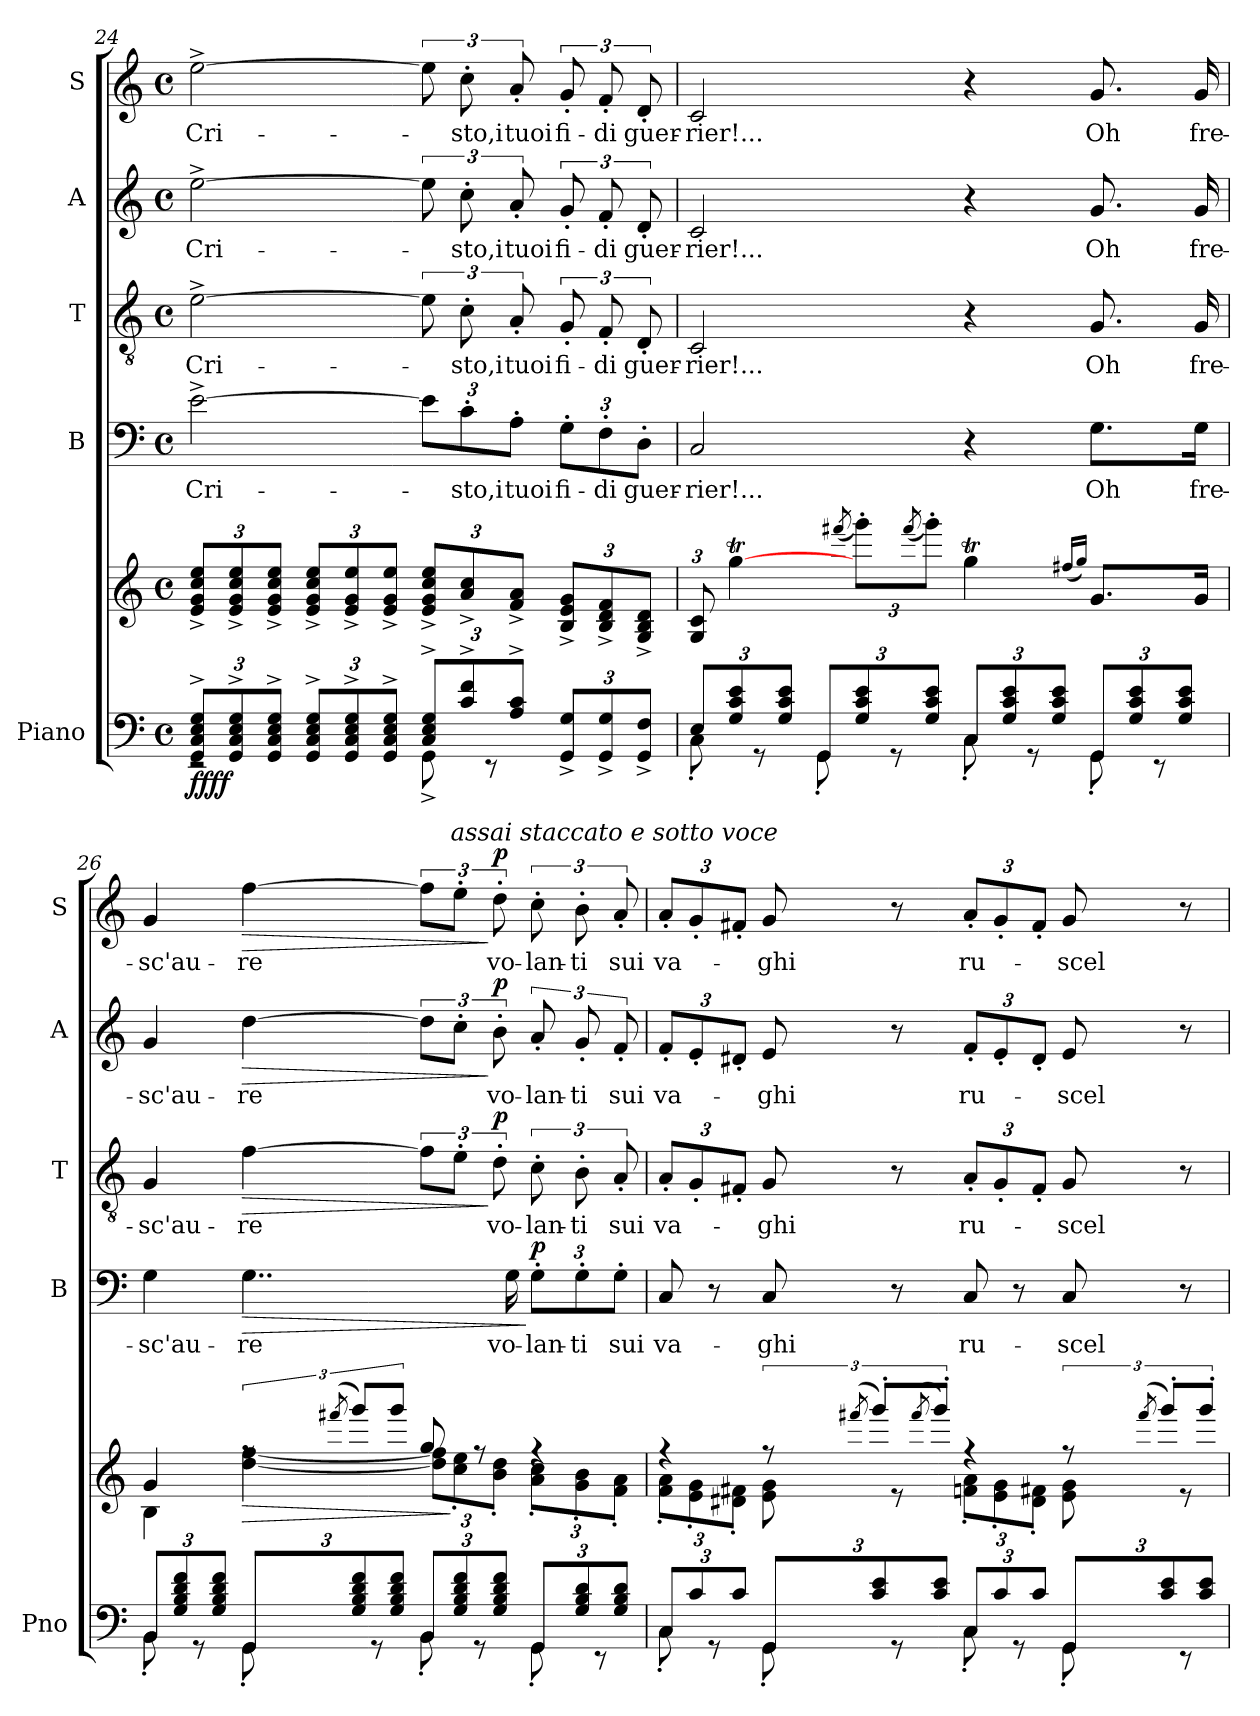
**kern	**kern	**dynam	**kern	**text	**dynam	**kern	**text	**dynam	**kern	**text	**dynam	**kern	**text	**dynam
*part5	*part5	*part5	*part4	*part4	*part4	*part3	*part3	*part3	*part2	*part2	*part2	*part1	*part1	*part1
*staff6	*staff5	*staff5/6	*staff4	*staff4	*staff4	*staff3	*staff3	*staff3	*staff2	*staff2	*staff2	*staff1	*staff1	*staff1
*I"Piano	*	*	*I"B	*	*	*I"T	*	*	*I"A	*	*	*I"S	*	*
*I'Pno	*	*	*I'B	*	*	*I'T	*	*	*I'A	*	*	*I'S	*	*
*clefF4	*clefG2	*	*clefF4	*	*	*clefGv2	*	*	*clefG2	*	*	*clefG2	*	*
*k[]	*k[]	*	*k[]	*	*	*k[]	*	*	*k[]	*	*	*k[]	*	*
*M4/4	*M4/4	*	*M4/4	*	*	*M4/4	*	*	*M4/4	*	*	*M4/4	*	*
*met(c)	*met(c)	*	*met(c)	*	*	*met(c)	*	*	*met(c)	*	*	*met(c)	*	*
*Xbrackettup	*Xbrackettup	*	*	*	*	*	*	*	*	*	*	*	*	*
=24	=24	=24	=24	=24	=24	=24	=24	=24	=24	=24	=24	=24	=24	=24
*^	*	*	*	*	*	*	*	*	*	*	*	*	*	*
!	!	!	!LO:DY:b=2	!	!	!	!	!	!	!	!	!	!	!	!
!	!	!	!LO:DY:n=1:b	!	!	!	!	!	!	!	!	!	!	!	!
12GG/^ 12C/^ 12E/^ 12G/^L	2rEE	12e/^ 12g/^ 12cc/^ 12ee/^L	ff ff	[2e^\	Cri-	.	[2e^\	Cri-	.	[2ee^\	Cri-	.	[2ee^\	Cri-	.
12GG/^ 12C/^ 12E/^ 12G/^	.	12e/^ 12g/^ 12cc/^ 12ee/^	.	.	.	.	.	.	.	.	.	.	.	.	.
12GG/^ 12C/^ 12E/^ 12G/^J	.	12e/^ 12g/^ 12cc/^ 12ee/^J	.	.	.	.	.	.	.	.	.	.	.	.	.
12GG/^ 12C/^ 12E/^ 12G/^L	.	12e/^ 12g/^ 12cc/^ 12ee/^L	.	.	.	.	.	.	.	.	.	.	.	.	.
12GG/^ 12C/^ 12E/^ 12G/^	.	12e/^ 12g/^ 12ee/^	.	.	.	.	.	.	.	.	.	.	.	.	.
12GG/^ 12C/^ 12E/^ 12G/^J	.	12e/^ 12g/^ 12ee/^J	.	.	.	.	.	.	.	.	.	.	.	.	.
12C/^ 12E/^ 12G/^L	8GG^\	12e/^ 12g/^ 12cc/^ 12ee/^L	.	12e\L]	.	.	12e\]	.	.	12ee\]	.	.	12ee\]	.	.
12c/^ 12f/^	.	12a/^ 12cc/^	.	12c'\	-sto,i	.	12c'\	-sto,i	.	12cc'\	-sto,i	.	12cc'\	-sto,i	.
.	8r	.	.	.	.	.	.	.	.	.	.	.	.	.	.
12A/^ 12c/^J	.	12f/^ 12a/^J	.	12A'\J	tuoi	.	12A'/	tuoi	.	12a'/	tuoi	.	12a'/	tuoi	.
12GG/^ 12G/^L	4ryy	12B/^ 12e/^ 12g/^L	.	12G'\L	fi-	.	12G'/	fi-	.	12g'/	fi-	.	12g'/	fi-	.
12GG/^ 12G/^	.	12B/^ 12d/^ 12f/^	.	12F'\	-di	.	12F'/	-di	.	12f'/	-di	.	12f'/	-di	.
12GG/^ 12F/^J	.	12G/^ 12B/^ 12d/^J	.	12D'\J	guer-	.	12D'/	guer-	.	12d'/	guer-	.	12d'/	guer-	.
!!LO:LB:g=z
=25	=25	=25	=25	=25	=25	=25	=25	=25	=25	=25	=25	=25	=25	=25	=25
12E/L	8C'\	12G/ 12c/	.	2C/	-rier!...	.	2C/	-rier!...	.	2c/	-rier!...	.	2c/	-rier!...	.
12G/ 12c/ 12e/	.	[4ggT\	.	.	.	.	.	.	.	.	.	.	.	.	.
.	8r	.	.	.	.	.	.	.	.	.	.	.	.	.	.
12G/ 12c/ 12e/J	.	.	.	.	.	.	.	.	.	.	.	.	.	.	.
12GG/L	8GG'\	.	.	.	.	.	.	.	.	.	.	.	.	.	.
.	.	(8qfff#X/	.	.	.	.	.	.	.	.	.	.	.	.	.
*	*	*brackettup	*	*	*	*	*	*	*	*	*	*	*	*	*
12G/ 12c/ 12e/	.	12ggg'\L)	.	.	.	.	.	.	.	.	.	.	.	.	.
.	8r	.	.	.	.	.	.	.	.	.	.	.	.	.	.
.	.	(8qfff#/	.	.	.	.	.	.	.	.	.	.	.	.	.
12G/ 12c/ 12e/J	.	12ggg'\J)	.	.	.	.	.	.	.	.	.	.	.	.	.
12C/L	8C'\	4ggT\	.	4r	.	.	4r	.	.	4r	.	.	4r	.	.
12G/ 12c/ 12e/	.	.	.	.	.	.	.	.	.	.	.	.	.	.	.
.	8r	.	.	.	.	.	.	.	.	.	.	.	.	.	.
12G/ 12c/ 12e/J	.	.	.	.	.	.	.	.	.	.	.	.	.	.	.
.	.	(16qff#X/LL	.	.	.	.	.	.	.	.	.	.	.	.	.
.	.	16qgg/JJ)	.	.	.	.	.	.	.	.	.	.	.	.	.
12GG/L	8GG'\	8.g/L	.	8.G\L	Oh	.	8.G/	Oh	.	8.g/	Oh	.	8.g/	Oh	.
12G/ 12c/ 12e/	.	.	.	.	.	.	.	.	.	.	.	.	.	.	.
.	8r	.	.	.	.	.	.	.	.	.	.	.	.	.	.
12G/ 12c/ 12e/J	.	.	.	.	.	.	.	.	.	.	.	.	.	.	.
.	.	16g/Jk	.	16G\Jk	fre-	.	16G/	fre-	.	16g/	fre-	.	16g/	fre-	.
=26	=26	=26	=26	=26	=26	=26	=26	=26	=26	=26	=26	=26	=26	=26	=26
*	*	*^	*	*	*	*	*	*	*	*	*	*	*	*	*
12BB/L	8BB'\	4g/	4B\	.	4G\	-sc'au-	.	4G/	-sc'au-	.	4g/	-sc'au-	.	4g/	-sc'au-	.
12G/ 12B/ 12d/ 12f/	.	.	.	.	.	.	.	.	.	.	.	.	.	.	.	.
.	8r	.	.	.	.	.	.	.	.	.	.	.	.	.	.	.
12G/ 12B/ 12d/ 12f/J	.	.	.	.	.	.	.	.	.	.	.	.	.	.	.	.
!	!	!	!	!LO:HP:b	!	!	!LO:HP:b	!	!	!LO:HP:b	!	!	!LO:HP:b	!	!	!LO:HP:b
12GG/L	8GG'\	12rff	[4dd\ [4ff\	>	4..G\	-re	>	[4f\	-re	>	[4dd\	-re	>	[4ff\	-re	>
.	.	(8qfff#X/	.	.	.	.	.	.	.	.	.	.	.	.	.	.
12G/ 12B/ 12d/ 12f/	.	12ggg/L)	.	.	.	.	.	.	.	.	.	.	.	.	.	.
.	8r	.	.	.	.	.	.	.	.	.	.	.	.	.	.	.
12G/ 12B/ 12d/ 12f/J	.	12ggg/J	.	.	.	.	.	.	.	.	.	.	.	.	.	.
*	*	*	*Xbrackettup	*	*	*	*	*	*	*	*	*	*	*	*	*
12BB/L	8BB'\	8gg/	12dd\] 12ff\]L	.	.	.	.	12f\L]	.	.	12dd\L]	.	.	12ff\L]	.	.
!	!	!	!	!	!	!	!	!	!	!	!	!	!	!LO:TX:a:i:t=assai staccato e sotto voce	!	!
!	!	!	!	!LO:DY:n=1:b=2	!	!	!	!	!	!	!	!	!	!	!	!
!	!	!	!	!LO:DY:n=2:a	!	!	!	!	!	!	!	!	!	!	!	!
12G/ 12B/ 12d/ 12f/	.	.	12cc\' 12ee\'	] mp mp	.	.	.	12e'\J	.	.	12cc'\J	.	.	12ee'\J	.	.
.	8r	8rff	.	.	.	.	.	.	.	.	.	.	.	.	.	.
!	!	!	!	!	!	!	!	!	!	!LO:DY:n=1:a	!	!	!LO:DY:n=1:a	!	!	!LO:DY:n=1:a
12G/ 12B/ 12d/ 12f/J	.	.	12b\' 12dd\'J	.	.	.	.	12d'\	vo-	] p	12b'\	vo-	] p	12dd'\	vo-	] p
.	.	.	.	.	16G\	vo-	.	.	.	.	.	.	.	.	.	.
!	!	!	!	!	!	!	!LO:DY:n=1:a	!	!	!	!	!	!	!	!	!
12GG/L	8GG'\	4rff	12a\' 12cc\'L	.	12G'\L	-lan-	] p	12c'\	-lan-	.	12a'/	-lan-	.	12cc'\	-lan-	.
12G/ 12B/ 12d/	.	.	12g\' 12b\'	.	12G'\	-ti	.	12B'\	-ti	.	12g'/	-ti	.	12b'\	-ti	.
.	8r	.	.	.	.	.	.	.	.	.	.	.	.	.	.	.
12G/ 12B/ 12d/J	.	.	12f\' 12a\'J	.	12G'\J	sui	.	12A'/	sui	.	12f'/	sui	.	12a'/	sui	.
!!LO:PB:g=z
=27	=27	=27	=27	=27	=27	=27	=27	=27	=27	=27	=27	=27	=27	=27	=27	=27
*	*	*	*	*	*	*	*	*Xbrackettup	*	*	*Xbrackettup	*	*	*Xbrackettup	*	*
12C/L	8C'\	4rff	12f\' 12a\'L	.	8C/	va-	.	12A'/L	va-	.	12f'/L	va-	.	12a'/L	va-	.
12c/	.	.	12e\' 12g\'	.	.	.	.	12G'/	.	.	12e'/	.	.	12g'/	.	.
.	8r	.	.	.	8r	.	.	.	.	.	.	.	.	.	.	.
12c/J	.	.	12d#X\' 12f#X\'J	.	.	.	.	12F#X'/J	.	.	12d#X'/J	.	.	12f#X'/J	.	.
*	*	*brackettup	*	*	*	*	*	*	*	*	*	*	*	*	*	*
12GG/L	8GG'\	12rff	8e\ 8g\	.	8C/	-ghi	.	8G/	-ghi	.	8e/	-ghi	.	8g/	-ghi	.
.	.	(8qfff#X/	.	.	.	.	.	.	.	.	.	.	.	.	.	.
12c/ 12e/	.	12ggg'/L)	.	.	.	.	.	.	.	.	.	.	.	.	.	.
.	8r	.	8r	.	8r	.	.	8r	.	.	8r	.	.	8r	.	.
.	.	(8qfff#/	.	.	.	.	.	.	.	.	.	.	.	.	.	.
12c/ 12e/J	.	12ggg'/J)	.	.	.	.	.	.	.	.	.	.	.	.	.	.
*	*	*	*Xbrackettup	*	*	*	*	*	*	*	*	*	*	*	*	*
12C/L	8C'\	4rff	12fn\' 12a\'L	.	8C/	ru-	.	12A'/L	ru-	.	12f'/L	ru-	.	12a'/L	ru-	.
12c/	.	.	12e\' 12g\'	.	.	.	.	12G'/	.	.	12e'/	.	.	12g'/	.	.
.	8r	.	.	.	8r	.	.	.	.	.	.	.	.	.	.	.
12c/J	.	.	12d#\' 12f#X\'J	.	.	.	.	12F#'/J	.	.	12d#'/J	.	.	12f#'/J	.	.
*	*	*brackettup	*	*	*	*	*	*	*	*	*	*	*	*	*	*
12GG/L	8GG'\	12rff	8e\ 8g\	.	8C/	-scel-	.	8G/	-scel-	.	8e/	-scel-	.	8g/	-scel-	.
.	.	(8qfff#/	.	.	.	.	.	.	.	.	.	.	.	.	.	.
12c/ 12e/	.	12ggg'/L)	.	.	.	.	.	.	.	.	.	.	.	.	.	.
.	8r	.	8r	.	8r	.	.	8r	.	.	8r	.	.	8r	.	.
12c/ 12e/J	.	12ggg'/J	.	.	.	.	.	.	.	.	.	.	.	.	.	.
*v	*v	*	*	*	*	*	*	*	*	*	*	*	*	*	*	*
*	*v	*v	*	*	*	*	*	*	*	*	*	*	*	*	*
=	=	=	=	=	=	=	=	=	=	=	=	=	=	=
*-	*-	*-	*-	*-	*-	*-	*-	*-	*-	*-	*-	*-	*-	*-
